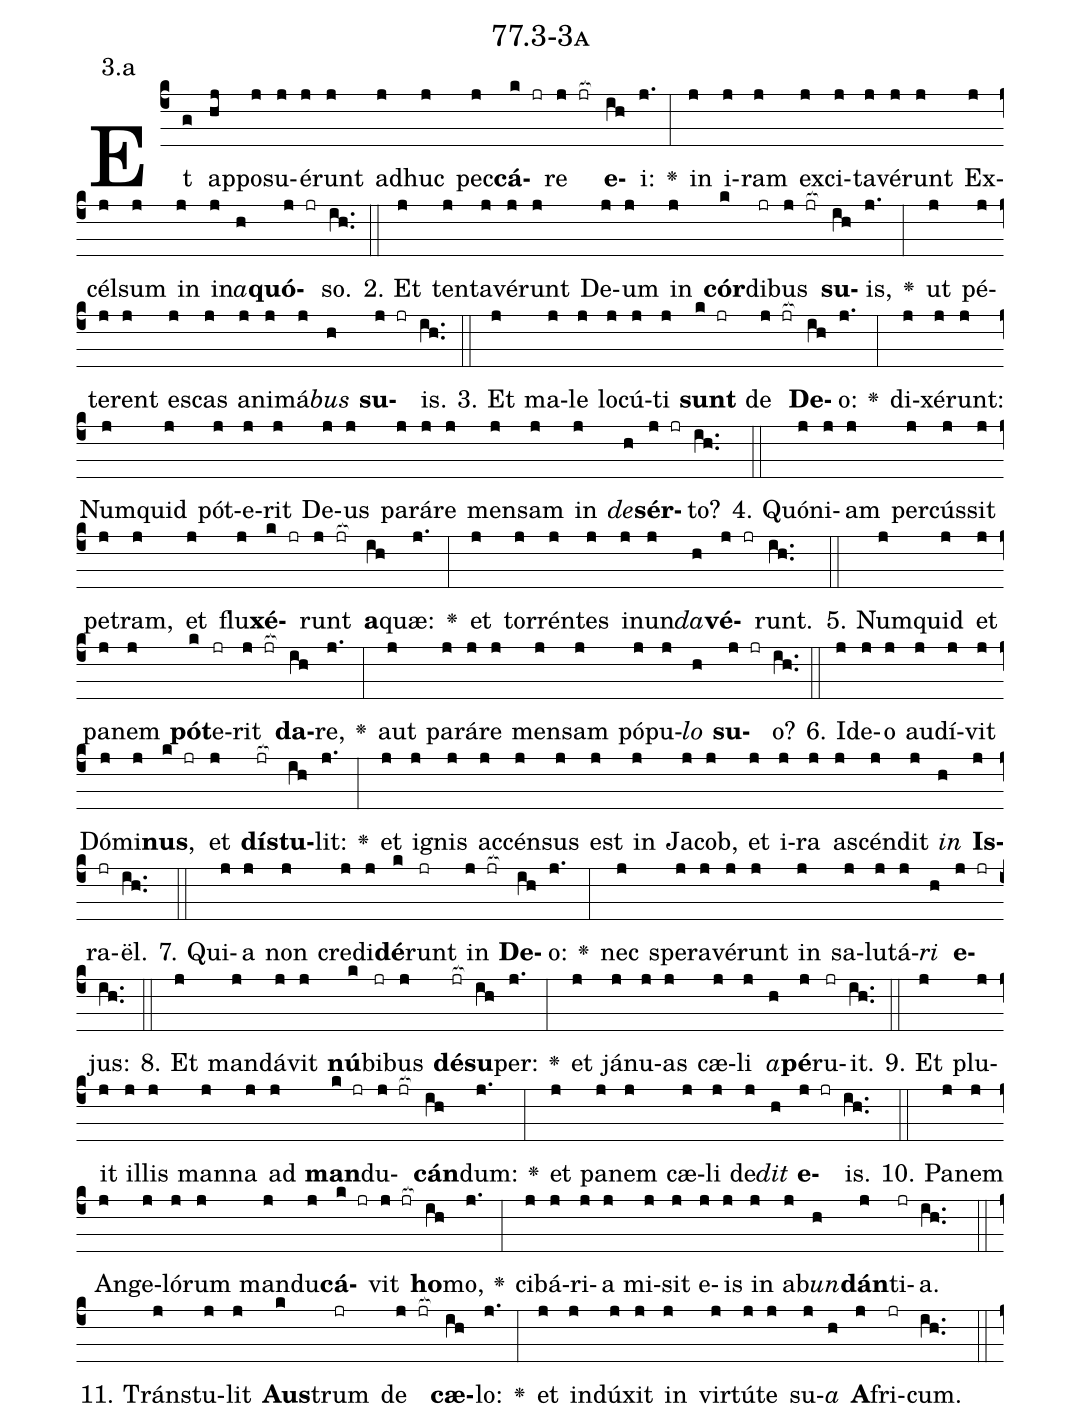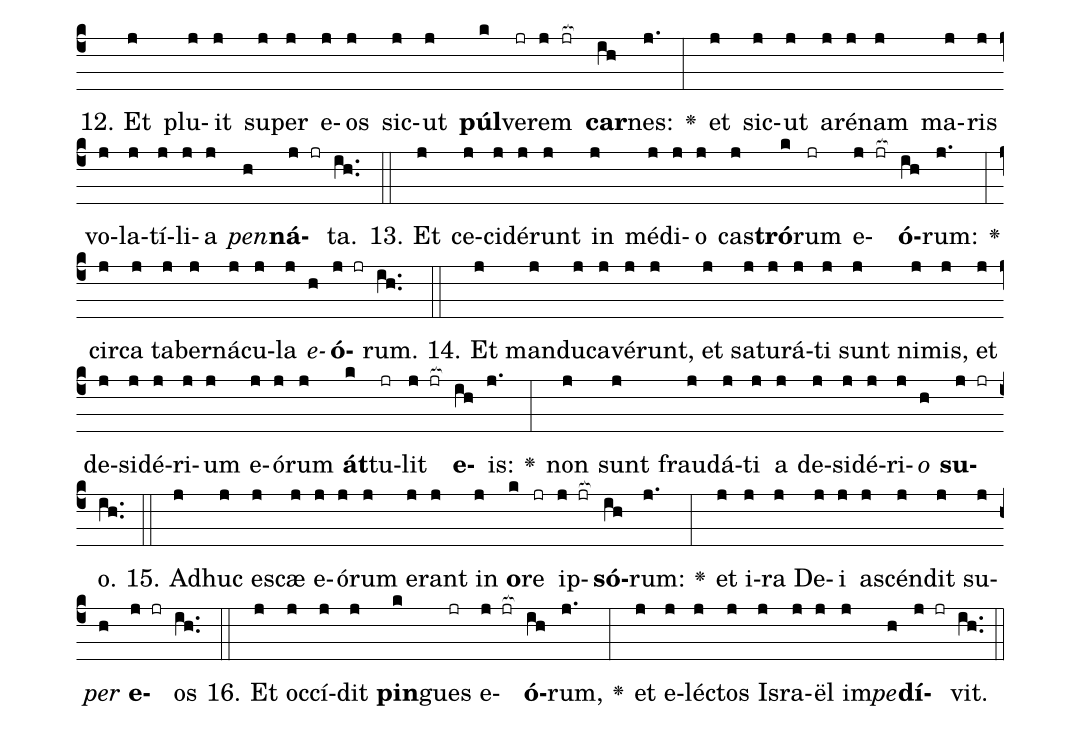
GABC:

name: 77.3-3a;
annotation: 3.a;
%%
(c4)Et(g) ap(hj)po(j)su(j)é(j)runt(j) ad(j)huc(j) pec(j)<b>cá</b>(k jr)re(j jr[ocb:1{]) <b>e</b>(ih[ocb:0}])i:(j.) <v>\greheightstar</v>(:) in(j) i(j)ram(j) ex(j)ci(j)ta(j)vé(j)runt(j) Ex(j)cél(j)sum(j) in(j) in(j)<i>a</i>(h)<b>quó</b>(j jr)so.(ih..) (::)
2. Et(j) ten(j)ta(j)vé(j)runt(j) De(j)um(j) in(j) <b>cór</b>(k)di(jr)bus(j jr[ocb:1{]) <b>su</b>(ih[ocb:0}])is,(j.) <v>\greheightstar</v>(:) ut(j) pé(j)te(j)rent(j) es(j)cas(j) a(j)ni(j)má(j)<i>bus</i>(h) <b>su</b>(j jr)is.(ih..) (::)
3. Et(j) ma(j)le(j) lo(j)cú(j)ti(j) <b>sunt</b>(k jr) de(j jr[ocb:1{]) <b>De</b>(ih[ocb:0}])o:(j.) <v>\greheightstar</v>(:) di(j)xé(j)runt:(j) Num(j)quid(j) pót(j)e(j)rit(j) De(j)us(j) pa(j)rá(j)re(j) men(j)sam(j) in(j) <i>de</i>(h)<b>sér</b>(j jr)to?(ih..) (::)
4. Quón(j)i(j)am(j) per(j)cús(j)sit(j) pe(j)tram,(j) et(j) flu(j)<b>xé</b>(k jr)runt(j jr[ocb:1{]) <b>a</b>(ih[ocb:0}])quæ:(j.) <v>\greheightstar</v>(:) et(j) tor(j)rén(j)tes(j) in(j)un(j)<i>da</i>(h)<b>vé</b>(j jr)runt.(ih..) (::)
5. Num(j)quid(j) et(j) pa(j)nem(j) <b>pót</b>(k)e(jr)rit(j jr[ocb:1{]) <b>da</b>(ih[ocb:0}])re,(j.) <v>\greheightstar</v>(:) aut(j) pa(j)rá(j)re(j) men(j)sam(j) pó(j)pu(j)<i>lo</i>(h) <b>su</b>(j jr)o?(ih..) (::)
6. Id(j)e(j)o(j) au(j)dí(j)vit(j) Dó(j)mi(j)<b>nus</b>,(k jr) et(j) <b>dís</b>(jr[ocb:1{])<b>tu</b>(ih[ocb:0}])lit:(j.) <v>\greheightstar</v>(:) et(j) i(j)gnis(j) ac(j)cén(j)sus(j) est(j) in(j) Ja(j)cob,(j) et(j) i(j)ra(j) a(j)scén(j)dit(j) <i>in</i>(h) <b>Is</b>(j)ra(jr)ël.(ih..) (::)
7. Qui(j)a(j) non(j) cre(j)di(j)<b>dé</b>(k)runt(jr) in(j jr[ocb:1{]) <b>De</b>(ih[ocb:0}])o:(j.) <v>\greheightstar</v>(:) nec(j) spe(j)ra(j)vé(j)runt(j) in(j) sa(j)lu(j)tá(j)<i>ri</i>(h) <b>e</b>(j jr)jus:(ih..) (::)
8. Et(j) man(j)dá(j)vit(j) <b>nú</b>(k)bi(jr)bus(j) <b>dé</b>(jr[ocb:1{])<b>su</b>(ih[ocb:0}])per:(j.) <v>\greheightstar</v>(:) et(j) já(j)nu(j)as(j) cæ(j)li(j) <i>a</i>(h)<b>pé</b>(j)ru(jr)it.(ih..) (::)
9. Et(j) plu(j)it(j) il(j)lis(j) man(j)na(j) ad(j) <b>man</b>(k jr)du(j jr[ocb:1{])<b>cán</b>(ih[ocb:0}])dum:(j.) <v>\greheightstar</v>(:) et(j) pa(j)nem(j) cæ(j)li(j) de(j)<i>dit</i>(h) <b>e</b>(j jr)is.(ih..) (::)
10. Pa(j)nem(j) An(j)ge(j)ló(j)rum(j) man(j)du(j)<b>cá</b>(k jr)vit(j jr[ocb:1{]) <b>ho</b>(ih[ocb:0}])mo,(j.) <v>\greheightstar</v>(:) ci(j)bá(j)ri(j)a(j) mi(j)sit(j) e(j)is(j) in(j) ab(j)<i>un</i>(h)<b>dán</b>(j)ti(jr)a.(ih..) (::)
11. Tráns(j)tu(j)lit(j) <b>Aus</b>(k)trum(jr) de(j jr[ocb:1{]) <b>cæ</b>(ih[ocb:0}])lo:(j.) <v>\greheightstar</v>(:) et(j) in(j)dú(j)xit(j) in(j) vir(j)tú(j)te(j) su(j)<i>a</i>(h) <b>A</b>(j)fri(jr)cum.(ih..) (::)
12. Et(j) plu(j)it(j) su(j)per(j) e(j)os(j) sic(j)ut(j) <b>púl</b>(k)ve(jr)rem(j jr[ocb:1{]) <b>car</b>(ih[ocb:0}])nes:(j.) <v>\greheightstar</v>(:) et(j) sic(j)ut(j) a(j)ré(j)nam(j) ma(j)ris(j) vo(j)la(j)tí(j)li(j)a(j) <i>pen</i>(h)<b>ná</b>(j jr)ta.(ih..) (::)
13. Et(j) ce(j)ci(j)dé(j)runt(j) in(j) mé(j)di(j)o(j) cas(j)<b>tró</b>(k)rum(jr) e(j jr[ocb:1{])<b>ó</b>(ih[ocb:0}])rum:(j.) <v>\greheightstar</v>(:) cir(j)ca(j) ta(j)ber(j)ná(j)cu(j)la(j) <i>e</i>(h)<b>ó</b>(j jr)rum.(ih..) (::)
14. Et(j) man(j)du(j)ca(j)vé(j)runt,(j) et(j) sa(j)tu(j)rá(j)ti(j) sunt(j) ni(j)mis,(j) et(j) de(j)si(j)dé(j)ri(j)um(j) e(j)ó(j)rum(j) <b>át</b>(k)tu(jr)lit(j jr[ocb:1{]) <b>e</b>(ih[ocb:0}])is:(j.) <v>\greheightstar</v>(:) non(j) sunt(j) frau(j)dá(j)ti(j) a(j) de(j)si(j)dé(j)ri(j)<i>o</i>(h) <b>su</b>(j jr)o.(ih..) (::)
15. Ad(j)huc(j) e(j)scæ(j) e(j)ó(j)rum(j) e(j)rant(j) in(j) <b>o</b>(k)re(jr) ip(j jr[ocb:1{])<b>só</b>(ih[ocb:0}])rum:(j.) <v>\greheightstar</v>(:) et(j) i(j)ra(j) De(j)i(j) a(j)scén(j)dit(j) su(j)<i>per</i>(h) <b>e</b>(j jr)os(ih..) (::)
16. Et(j) oc(j)cí(j)dit(j) <b>pin</b>(k)gues(jr) e(j jr[ocb:1{])<b>ó</b>(ih[ocb:0}])rum,(j.) <v>\greheightstar</v>(:) et(j) e(j)léc(j)tos(j) Is(j)ra(j)ël(j) im(j)<i>pe</i>(h)<b>dí</b>(j jr)vit.(ih..) (::)
